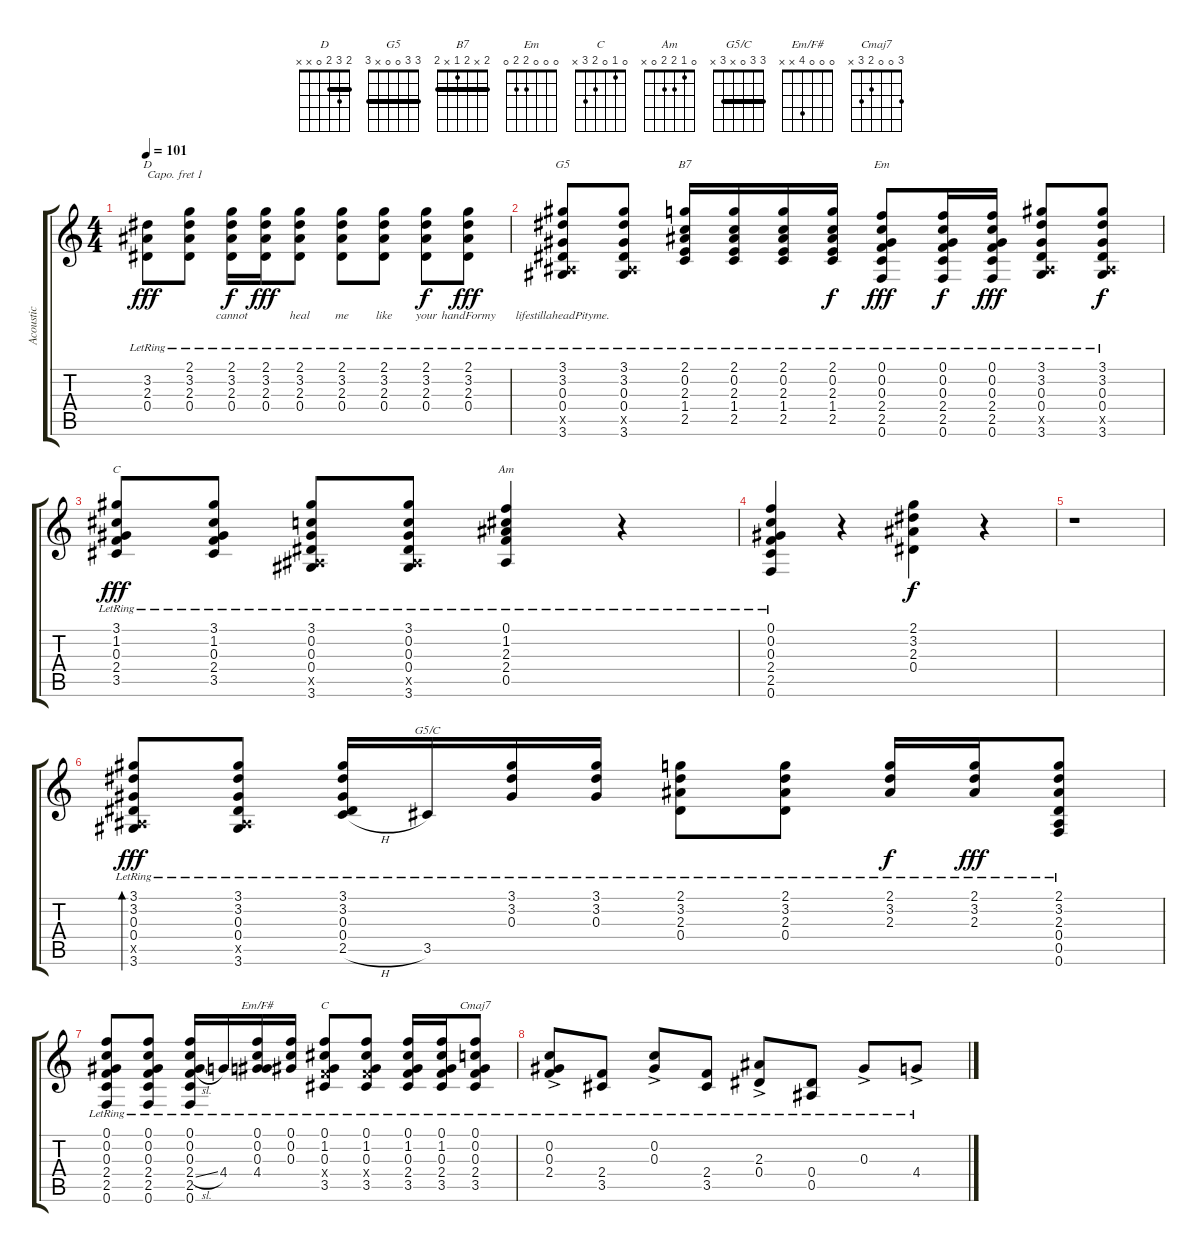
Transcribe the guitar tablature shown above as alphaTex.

\track ("Acoustic" "Acoustic") {instrument acousticguitarsteel}
\staff {score tabs}
\capo 1
\tuning (E4 B3 G3 D3 A2 E2) {hide}
\chord ("D" 2 3 2 0 x x) {barre 2}
\chord ("G5" 3 3 0 0 x 3) {barre 3}
\chord ("B7" 2 x 2 1 x 2) {barre 2}
\chord ("Em" 0 0 0 2 2 0)
\chord ("C" 3 1 0 2 3 x)
\chord ("Am" 0 1 2 2 0 x)
\chord ("G5/C" 3 3 0 x 3 x) {barre 3}
\chord ("Em/F#" 0 0 0 4 x x)
\chord ("C" 0 1 0 2 3 x)
\chord ("Cmaj7" 3 0 0 2 3 x)
\ts (4 4)
\tempo 101
\clef g2
\ks c
(3.2{lr} 2.3{lr} 0.4{lr}).8{ch "D" lyrics (0 "") lyrics (1 "") lyrics (2 "") lyrics (3 "") lyrics (4 "") dy fff} (2.1{lr} 3.2{lr} 2.3{lr} 0.4{lr}).8{lyrics (0 "") lyrics (1 "") lyrics (2 "") lyrics (3 "") lyrics (4 "")} (2.1{lr} 3.2{lr} 2.3{lr} 0.4{lr}).16{lyrics (0 "cannot") lyrics (1 "") lyrics (2 "") lyrics (3 "") lyrics (4 "") dy f} (2.1{lr} 3.2{lr} 2.3{lr} 0.4{lr}).16{lyrics (0 "") lyrics (1 "") lyrics (2 "") lyrics (3 "") lyrics (4 "") dy fff} (2.1{lr} 3.2{lr} 2.3{lr} 0.4{lr}).8{lyrics (0 "heal") lyrics (1 "") lyrics (2 "") lyrics (3 "") lyrics (4 "")} (2.1{lr} 3.2{lr} 2.3{lr} 0.4{lr}).8{lyrics (0 "me") lyrics (1 "") lyrics (2 "") lyrics (3 "") lyrics (4 "")} (2.1{lr} 3.2{lr} 2.3{lr} 0.4{lr}).8{lyrics (0 "like") lyrics (1 "") lyrics (2 "") lyrics (3 "") lyrics (4 "")} (2.1{lr} 3.2{lr} 2.3{lr} 0.4{lr}).8{lyrics (0 "your") lyrics (1 "") lyrics (2 "") lyrics (3 "") lyrics (4 "") dy f} (2.1{lr} 3.2{lr} 2.3{lr} 0.4{lr}).8{lyrics (0 "handFormy") lyrics (1 "") lyrics (2 "") lyrics (3 "") lyrics (4 "") dy fff} |
(3.1{lr} 3.2{lr} 0.3{lr} 0.4{lr} 0.5{x} 3.6{lr}).8{ch "G5" lyrics (0 "lifestillaheadPityme.") lyrics (1 "") lyrics (2 "") lyrics (3 "") lyrics (4 "")} (3.1{lr} 3.2{lr} 0.3{lr} 0.4{lr} 0.5{x} 3.6{lr}).8{lyrics (0 "") lyrics (1 "") lyrics (2 "") lyrics (3 "") lyrics (4 "")} (2.1{lr} 0.2{lr} 2.3{lr} 1.4{lr} 2.5{lr}).16{ch "B7" lyrics (0 "") lyrics (1 "") lyrics (2 "") lyrics (3 "") lyrics (4 "")} (2.1{lr} 0.2{lr} 2.3{lr} 1.4{lr} 2.5{lr}).16{lyrics (0 "") lyrics (1 "") lyrics (2 "") lyrics (3 "") lyrics (4 "")} (2.1{lr} 0.2{lr} 2.3{lr} 1.4{lr} 2.5{lr}).16 (2.1{lr} 0.2{lr} 2.3{lr} 1.4{lr} 2.5{lr}).16{dy f} (0.1{lr} 0.2{lr} 0.3{lr} 2.4{lr} 2.5{lr} 0.6{lr}).8{ch "Em" dy fff} (0.1{lr} 0.2{lr} 0.3{lr} 2.4{lr} 2.5{lr} 0.6{lr}).16{dy f} (0.1{lr} 0.2{lr} 0.3{lr} 2.4{lr} 2.5{lr} 0.6{lr}).16{dy fff} (3.1{lr} 3.2{lr} 0.3{lr} 0.4{lr} 0.5{x} 3.6{lr}).8 (3.1{lr} 3.2{lr} 0.3{lr} 0.4{lr} 0.5{x} 3.6{lr}).8{dy f} |
(3.1{lr} 1.2{lr} 0.3{lr} 2.4{lr} 3.5{lr}).8{ch "C" dy fff} (3.1{lr} 1.2{lr} 0.3{lr} 2.4{lr} 3.5{lr}).8 (3.1{lr} 0.2{lr} 0.3{lr} 0.4{lr} 0.5{x} 3.6{lr}).8 (3.1{lr} 0.2{lr} 0.3{lr} 0.4{lr} 0.5{x} 3.6{lr}).8 (0.1{lr} 1.2{lr} 2.3{lr} 2.4{lr} 0.5{lr}).4{ch "Am"} r.4 |
(0.1{lr} 0.2{lr} 0.3{lr} 2.4{lr} 2.5{lr} 0.6{lr}).4 r.4 (2.1 3.2 2.3 0.4).4{dy f} r.4 |
r.1 |
(3.1{lr} 3.2{lr} 0.3{lr} 0.4{lr} 0.5{x} 3.6{lr}).8{bd 120 dy fff} (3.1{lr} 3.2{lr} 0.3{lr} 0.4{lr} 0.5{x} 3.6{lr}).8 (3.1{lr} 3.2{lr} 0.3{lr} 0.4{lr} 2.5{h}).16 3.5{lr}.16{ch "G5/C"} (3.1{lr} 3.2{lr} 0.3{lr}).16 (3.1{lr} 3.2{lr} 0.3{lr}).16 (2.1{lr} 3.2{lr} 2.3{lr} 0.4{lr}).8 (2.1{lr} 3.2{lr} 2.3{lr} 0.4{lr}).8 (2.1{lr} 3.2{lr} 2.3{lr}).16{dy f} (2.1{lr} 3.2{lr} 2.3{lr}).16{dy fff} (2.1{lr} 3.2{lr} 2.3{lr} 0.4{lr} 0.5{lr} 0.6{lr}).8 |
(0.1{lr} 0.2{lr} 0.3{lr} 2.4{lr} 2.5{lr} 0.6{lr}).8 (0.1{lr} 0.2{lr} 0.3{lr} 2.4{lr} 2.5{lr} 0.6{lr}).8 (0.1{lr} 0.2{lr} 0.3{lr} 2.4{sl} 2.5{lr} 0.6{lr}).16 4.4{lr}.16 (0.1{lr} 0.2{lr} 0.3{lr} 4.4{lr}).16{ch "Em/F#"} (0.1{lr} 0.2{lr} 0.3{lr}).16 (0.1{lr} 1.2{lr} 0.3{lr} 2.4{x} 3.5{lr}).8{ch "C"} (0.1{lr} 1.2{lr} 0.3{lr} 2.4{x} 3.5{lr}).8 (0.1{lr} 1.2{lr} 0.3{lr} 2.4{lr} 3.5{lr}).16 (0.1{lr} 1.2{lr} 0.3{lr} 2.4{lr} 3.5{lr}).16 (0.1{lr} 0.2{lr} 0.3{lr} 2.4{lr} 3.5{lr}).8{ch "Cmaj7"} |
(0.2{ac lr} 0.3{ac lr} 2.4{ac lr}).8 (2.4{lr} 3.5{lr}).8 (0.2{ac lr} 0.3{ac lr}).8 (2.4{lr} 3.5{lr}).8 (2.3{ac lr} 0.4{ac lr}).8 (0.4{lr} 0.5{lr}).8 0.3{ac lr}.8 4.4{ac lr}.8
